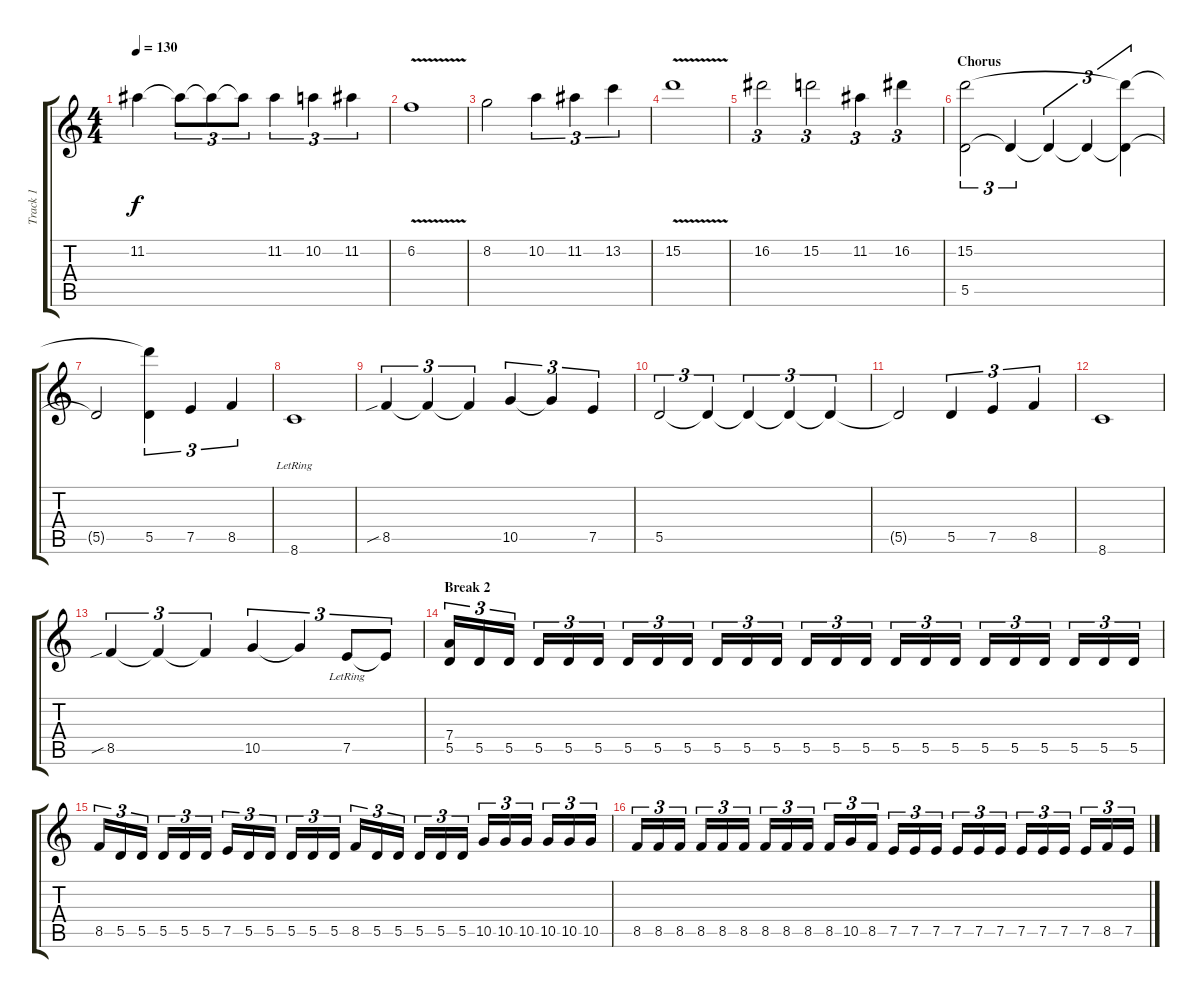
\track ("Track 1" "Track 1") {instrument distortionguitar}
\staff {score tabs}
\tuning (E4 B3 G3 D3 A2 E2) {hide}
\ts (4 4)
\tempo 130
\clef g2
\ks c
11.2.4{dy f} 11.2{t}.8{tu (3 2)} 11.2{t}.8{tu (3 2)} 11.2{t}.8{tu (3 2)} 11.2.4{tu (3 2)} 10.2.4{tu (3 2)} 11.2.4{tu (3 2)} |
6.2{v}.1 |
8.2.2 10.2.4{tu (3 2)} 11.2.4{tu (3 2)} 13.2.4{tu (3 2)} |
15.2{v}.1 |
16.2.2{tu (3 2)} 15.2.2{tu (3 2)} 11.2.4{tu (3 2)} 16.2.4{tu (3 2)} |
\section ("" "Chorus")
(15.2 5.5).2{tu (3 2)} 5.5{t}.4{tu (3 2)} 5.5{t}.4{tu (3 2)} 5.5{t}.4{tu (3 2)} (15.2{t} 5.5{t}).4{tu (3 2)} |
5.5{t}.2 (15.2{t} 5.5).4{tu (3 2)} 7.5.4{tu (3 2)} 8.5.4{tu (3 2)} |
8.6{lr}.1 |
8.5{sib}.4{tu (3 2)} 8.5{t}.4{tu (3 2)} 8.5{t}.4{tu (3 2)} 10.5.4{tu (3 2)} 10.5{t}.4{tu (3 2)} 7.5.4{tu (3 2)} |
5.5.2{tu (3 2)} 5.5{t}.4{tu (3 2)} 5.5{t}.4{tu (3 2)} 5.5{t}.4{tu (3 2)} 5.5{t}.4{tu (3 2)} |
5.5{t}.2 5.5.4{tu (3 2)} 7.5.4{tu (3 2)} 8.5.4{tu (3 2)} |
8.6.1 |
8.5{sib}.4{tu (3 2)} 8.5{t}.4{tu (3 2)} 8.5{t}.4{tu (3 2)} 10.5.4{tu (3 2)} 10.5{t}.4{tu (3 2)} 7.5{lr}.8{tu (3 2)} 7.5{t}.8{tu (3 2)} |
\section ("" "Break 2")
(7.4 5.5).16{tu (3 2)} 5.5.16{tu (3 2)} 5.5.16{tu (3 2)} 5.5.16{tu (3 2)} 5.5.16{tu (3 2)} 5.5.16{tu (3 2)} 5.5.16{tu (3 2)} 5.5.16{tu (3 2)} 5.5.16{tu (3 2)} 5.5.16{tu (3 2)} 5.5.16{tu (3 2)} 5.5.16{tu (3 2)} 5.5.16{tu (3 2)} 5.5.16{tu (3 2)} 5.5.16{tu (3 2)} 5.5.16{tu (3 2)} 5.5.16{tu (3 2)} 5.5.16{tu (3 2)} 5.5.16{tu (3 2)} 5.5.16{tu (3 2)} 5.5.16{tu (3 2)} 5.5.16{tu (3 2)} 5.5.16{tu (3 2)} 5.5.16{tu (3 2)} |
8.5.16{tu (3 2)} 5.5.16{tu (3 2)} 5.5.16{tu (3 2)} 5.5.16{tu (3 2)} 5.5.16{tu (3 2)} 5.5.16{tu (3 2)} 7.5.16{tu (3 2)} 5.5.16{tu (3 2)} 5.5.16{tu (3 2)} 5.5.16{tu (3 2)} 5.5.16{tu (3 2)} 5.5.16{tu (3 2)} 8.5.16{tu (3 2)} 5.5.16{tu (3 2)} 5.5.16{tu (3 2)} 5.5.16{tu (3 2)} 5.5.16{tu (3 2)} 5.5.16{tu (3 2)} 10.5.16{tu (3 2)} 10.5.16{tu (3 2)} 10.5.16{tu (3 2)} 10.5.16{tu (3 2)} 10.5.16{tu (3 2)} 10.5.16{tu (3 2)} |
8.5.16{tu (3 2)} 8.5.16{tu (3 2)} 8.5.16{tu (3 2)} 8.5.16{tu (3 2)} 8.5.16{tu (3 2)} 8.5.16{tu (3 2)} 8.5.16{tu (3 2)} 8.5.16{tu (3 2)} 8.5.16{tu (3 2)} 8.5.16{tu (3 2)} 10.5.16{tu (3 2)} 8.5.16{tu (3 2)} 7.5.16{tu (3 2)} 7.5.16{tu (3 2)} 7.5.16{tu (3 2)} 7.5.16{tu (3 2)} 7.5.16{tu (3 2)} 7.5.16{tu (3 2)} 7.5.16{tu (3 2)} 7.5.16{tu (3 2)} 7.5.16{tu (3 2)} 7.5.16{tu (3 2)} 8.5.16{tu (3 2)} 7.5.16{tu (3 2)}
